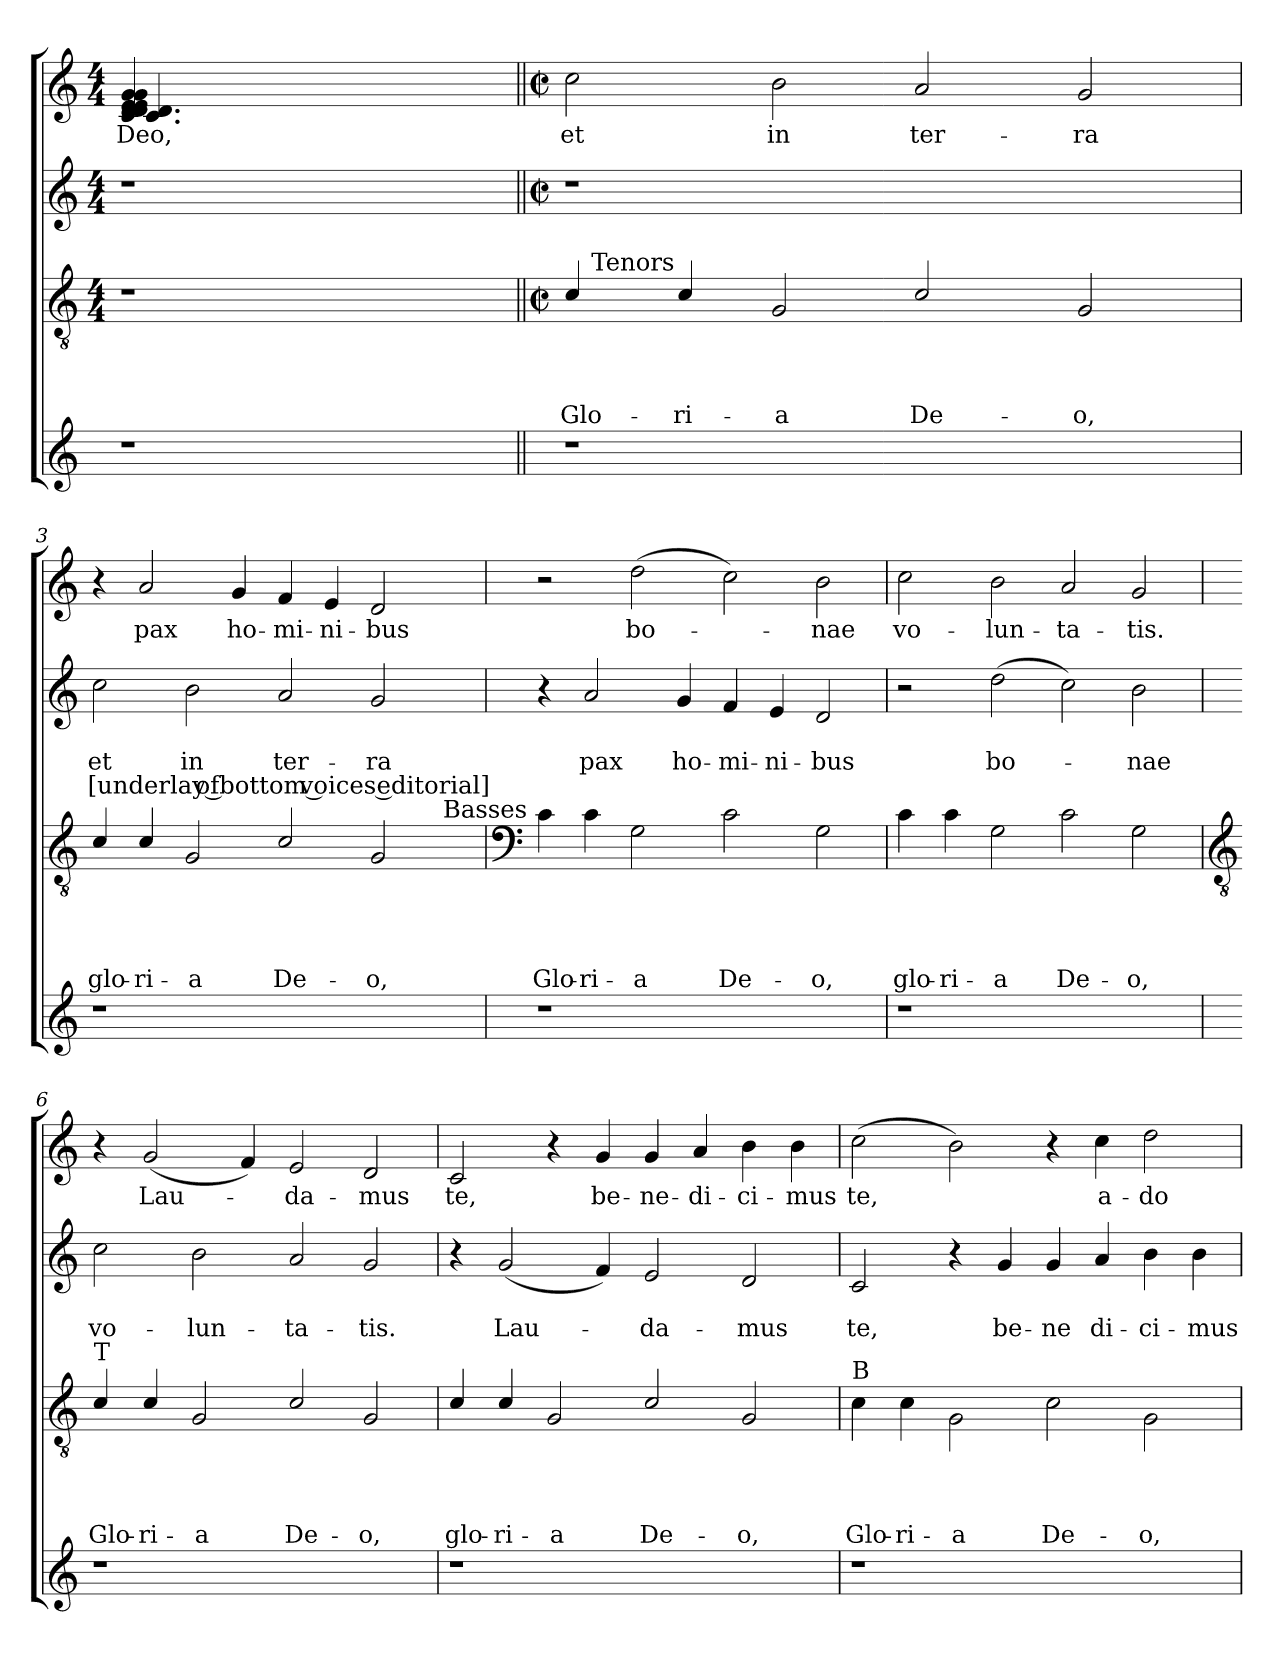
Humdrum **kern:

**kern	**kern	**text	**text	**text	**text	**kern	**text	**text	**text	**kern	**text
*part4	*part3	*part3	*part3	*part3	*part3	*part2	*part2	*part2	*part2	*part1	*part1
*staff4	*staff3	*staff3	*staff3	*staff3	*staff3	*staff2	*staff2	*staff2	*staff2	*staff1	*staff1
*clefG2	*clefGv2	*	*	*	*	*clefG2	*	*	*	*clefG2	*
*k[]	*k[]	*	*	*	*	*k[]	*	*	*	*k[]	*
*C:	*C:	*	*	*	*	*C:	*	*	*	*C:	*
*	*M4/4	*	*	*	*	*M4/4	*	*	*	*M4/4	*
=1	=1	=1	=1	=1	=1	=1	=1	=1	=1	=1	=1
!	!	!	!	!	!	!	!	!	!	!LO:N:n=1:head=solid	!
!	!	!	!	!	!	!	!	!	!	!LO:N:n=2:head=solid	!
!	!	!	!	!	!	!	!	!	!	!LO:N:n=3:head=solid	!
!	!	!	!	!	!	!	!	!	!	!LO:N:n=4:head=solid	!
!	!	!	!	!	!	!	!	!	!	!LO:N:n=5:head=solid	!
!	!	!	!	!	!	!	!	!	!	!LO:N:n=6:head=solid	!
*	*	*	*	*	*	*	*	*	*	*^	*
!	!	!	!	!	!	!	!	!	!	!LO:N:n=7:head=solid	!LO:N:n=1:head=solid	!LO:LY:b
!	!	!	!	!	!	!	!	!	!	!	!LO:N:n=2:head=solid	!LO:LY:b
1r	1r	.	.	.	.	1r	.	.	.	4c/ 4d/ 4d/ 4e/ 4e/ 4g/ 4g/	4.c/ 4.d/	Deo,
.	.	.	.	.	.	.	.	.	.	2ryy	.	.
.	.	.	.	.	.	.	.	.	.	.	2ryy	.
.	.	.	.	.	.	.	.	.	.	8ryy	.	.
.	.	.	.	.	.	.	.	.	.	8ryy	8ryy	.
*	*	*	*	*	*	*	*	*	*	*v	*v	*
=2||	=2||	=2||	=2||	=2||	=2||	=2||	=2||	=2||	=2||	=2||	=2||
*	*M2/2	*	*	*	*	*M2/2	*	*	*	*M2/2	*
*	*met(c|)	*	*	*	*	*met(c|)	*	*	*	*met(c|)	*
*	*	*	*	*	*	*	*	*	*	*^	*
!	!	!	!	!	!LO:LY:b	!LO:N:vis=1	!	!	!	!	!	!LO:LY:b
*	*^	*	*	*	*	*	*	*	*	*v	*v	*
1r	4c/	32ryy	.	.	.	Glo-	1r	.	.	.	2cc\	et
!	!	!LO:TX:a:t=Tenors	!	!	!	!	!	!	!	!	!	!
.	.	1ryy	.	.	.	.	.	.	.	.	.	.
!	!	!	!	!	!	!LO:LY:b	!	!	!	!	!	!
.	4c/	.	.	.	.	-ri-	.	.	.	.	.	.
!	!	!	!	!	!	!LO:LY:b:rj	!	!	!	!	!	!LO:LY:b
.	2G/	.	.	.	.	-a	.	.	.	.	2b\	in
!	!	!	!	!	!	!LO:LY:b	!	!	!	!	!	!LO:LY:b
1ryy	2c/	.	.	.	.	De-	1ryy	.	.	.	2a/	ter-
.	.	2ryy	.	.	.	.	.	.	.	.	.	.
!	!	!	!	!	!	!LO:LY:b	!	!	!	!	!	!LO:LY:b
.	2G/	.	.	.	.	-o,	.	.	.	.	2g/	-ra
.	.	4...ryy	.	.	.	.	.	.	.	.	.	.
=3	=3	=3	=3	=3	=3	=3	=3	=3	=3	=3	=3	=3
!	!	!	!	!	!	!LO:LY:b	!	!	!LO:LY:b	!LO:LY:b	!	!
1r	4c/	1ryy	.	.	.	glo-	2cc\	.	et	[underlay ofbottom voices editorial]	4r	.
!	!	!	!	!	!	!LO:LY:b	!	!	!	!	!	!LO:LY:b
.	4c/	.	.	.	.	-ri-	.	.	.	.	2a/	pax
!	!	!	!	!	!	!LO:LY:b:rj	!	!	!LO:LY:b	!	!	!
.	2G/	.	.	.	.	-a	2b\	.	in	.	.	.
!	!	!	!	!	!	!	!	!	!	!	!	!LO:LY:b
.	.	.	.	.	.	.	.	.	.	.	4g/	ho-
!	!	!	!	!	!	!LO:LY:b	!	!	!LO:LY:b	!	!	!LO:LY:b
1ryy	2c/	2ryy	.	.	.	De-	2a/	.	ter-	.	4f/	-mi-
!	!	!	!	!	!	!	!	!	!	!	!	!LO:LY:b
.	.	.	.	.	.	.	.	.	.	.	4e/	-ni-
!	!	!	!	!	!	!LO:LY:b	!	!	!LO:LY:b	!	!	!LO:LY:b:rj
.	2G/	4ryy	.	.	.	-o,	2g/	.	-ra	.	2d/	-bus
.	.	16.ryy	.	.	.	.	.	.	.	.	.	.
!	!	!LO:TX:a:t=Basses	!	!	!	!	!	!	!	!	!	!
.	.	8ryy	.	.	.	.	.	.	.	.	.	.
.	.	32ryy	.	.	.	.	.	.	.	.	.	.
*	*v	*v	*	*	*	*	*	*	*	*	*	*
=4	=4	=4	=4	=4	=4	=4	=4	=4	=4	=4	=4
*	*clefF4	*	*	*	*	*	*	*	*	*	*
*	*^	*	*	*	*	*	*	*	*	*	*
!	!	!	!	!	!	!LO:LY:b	!	!	!	!	!	!
*	*v	*v	*	*	*	*	*	*	*	*	*	*
1r	4c\	.	.	.	Glo-	4r	.	.	.	2r	.
!	!	!	!	!	!LO:LY:b	!	!	!LO:LY:b	!	!	!
.	4c\	.	.	.	-ri-	2a/	.	pax	.	.	.
!	!	!	!	!	!LO:LY:b:rj	!	!	!	!	!	!LO:LY:b
.	2G\	.	.	.	-a	.	.	.	.	(>2dd\	bo-
!	!	!	!	!	!	!	!	!LO:LY:b	!	!	!
.	.	.	.	.	.	4g/	.	ho-	.	.	.
!	!	!	!	!	!LO:LY:b	!	!	!LO:LY:b	!	!	!
1ryy	2c\	.	.	.	De-	4f/	.	-mi-	.	2cc\)	.
!	!	!	!	!	!	!	!	!LO:LY:b	!	!	!
.	.	.	.	.	.	4e/	.	-ni-	.	.	.
!	!	!	!	!	!LO:LY:b	!	!	!LO:LY:b:rj	!	!	!LO:LY:b
.	2G\	.	.	.	-o,	2d/	.	-bus	.	2b\	-nae
=5	=5	=5	=5	=5	=5	=5	=5	=5	=5	=5	=5
!	!	!	!	!	!LO:LY:b	!	!	!	!	!	!LO:LY:b
1r	4c\	.	.	.	glo-	2r	.	.	.	2cc\	vo-
!	!	!	!	!	!LO:LY:b	!	!	!	!	!	!
.	4c\	.	.	.	-ri-	.	.	.	.	.	.
!	!	!	!	!	!LO:LY:b:rj	!	!	!LO:LY:b	!	!	!LO:LY:b
.	2G\	.	.	.	-a	(>2dd\	.	bo-	.	2b\	-lun-
!	!	!	!	!	!LO:LY:b	!	!	!	!	!	!LO:LY:b
1ryy	2c\	.	.	.	De-	2cc\)	.	.	.	2a/	-ta-
!	!	!	!	!	!LO:LY:b	!	!	!LO:LY:b	!	!	!LO:LY:b
.	2G\	.	.	.	-o,	2b\	.	-nae	.	2g/	-tis.
!!LO:LB:g=z
=6	=6	=6	=6	=6	=6	=6	=6	=6	=6	=6	=6
*	*clefGv2	*	*	*	*	*	*	*	*	*	*
!	!LO:TX:a:t=T	!	!	!	!	!	!	!	!	!	!
!	!	!	!	!	!LO:LY:b	!	!	!LO:LY:b	!	!	!
1r	4c/	.	.	.	Glo-	2cc\	.	vo-	.	4r	.
!	!	!	!	!	!LO:LY:b:rj	!	!	!	!	!	!LO:LY:b
.	4c/	.	.	.	-ri-	.	.	.	.	(<2g/	Lau-
!	!	!	!	!	!LO:LY:b	!	!	!LO:LY:b	!	!	!
.	2G/	.	.	.	-a	2b\	.	-lun-	.	.	.
.	.	.	.	.	.	.	.	.	.	4f/)	.
!	!	!	!	!	!LO:LY:b	!	!	!LO:LY:b	!	!	!LO:LY:b
1ryy	2c/	.	.	.	De-	2a/	.	-ta-	.	2e/	-da-
!	!	!	!	!	!LO:LY:b	!	!	!LO:LY:b	!	!	!LO:LY:b
.	2G/	.	.	.	-o,	2g/	.	-tis.	.	2d/	-mus
=7	=7	=7	=7	=7	=7	=7	=7	=7	=7	=7	=7
!	!	!	!	!	!LO:LY:b	!	!	!	!	!	!LO:LY:b
1r	4c/	.	.	.	glo-	4r	.	.	.	2c/	te,
!	!	!	!	!	!LO:LY:b	!	!	!LO:LY:b	!	!	!
.	4c/	.	.	.	-ri-	(<2g/	.	Lau-	.	.	.
!	!	!	!	!	!LO:LY:b	!	!	!	!	!	!
.	2G/	.	.	.	-a	.	.	.	.	4r	.
!	!	!	!	!	!	!	!	!	!	!	!LO:LY:b
.	.	.	.	.	.	4f/)	.	.	.	4g/	be-
!	!	!	!	!	!LO:LY:b	!	!	!LO:LY:b	!	!	!LO:LY:b
1ryy	2c/	.	.	.	De-	2e/	.	-da-	.	4g/	-ne-
!	!	!	!	!	!	!	!	!	!	!	!LO:LY:b
.	.	.	.	.	.	.	.	.	.	4a/	-di-
!	!	!	!	!	!LO:LY:b	!	!	!LO:LY:b	!	!	!LO:LY:b
.	2G/	.	.	.	-o,	2d/	.	-mus	.	4b\	-ci-
!	!	!	!	!	!	!	!	!	!	!	!LO:LY:b:rj
.	.	.	.	.	.	.	.	.	.	4b\	-mus
=8	=8	=8	=8	=8	=8	=8	=8	=8	=8	=8	=8
!	!LO:TX:a:t=B	!	!	!	!	!	!	!	!	!	!
!	!	!	!	!	!LO:LY:b	!	!	!LO:LY:b	!	!	!LO:LY:b
1r	4c\	.	.	.	Glo-	2c/	.	te,	.	(>2cc\	te,
!	!	!	!	!	!LO:LY:b:rj	!	!	!	!	!	!
.	4c\	.	.	.	-ri-	.	.	.	.	.	.
!	!	!	!	!	!LO:LY:b	!	!	!	!	!	!
.	2G\	.	.	.	-a	4r	.	.	.	2b\)	.
!	!	!	!	!	!	!	!	!LO:LY:b	!	!	!
.	.	.	.	.	.	4g/	.	be-	.	.	.
!	!	!	!	!	!LO:LY:b	!	!	!LO:LY:b:rj	!	!	!
1ryy	2c\	.	.	.	De-	4g/	.	-ne	.	4r	.
!	!	!	!	!	!	!	!	!LO:LY:b	!	!	!LO:LY:b
.	.	.	.	.	.	4a/	.	di-	.	4cc\	a-
!	!	!	!	!	!LO:LY:b	!	!	!LO:LY:b	!	!	!LO:LY:b:rj
.	2G\	.	.	.	-o,	4b\	.	-ci-	.	2dd\	-do-
!	!	!	!	!	!	!	!	!LO:LY:b:rj	!	!	!
.	.	.	.	.	.	4b\	.	-mus	.	.	.
=	=	=	=	=	=	=	=	=	=	=	=
*-	*-	*-	*-	*-	*-	*-	*-	*-	*-	*-	*-
